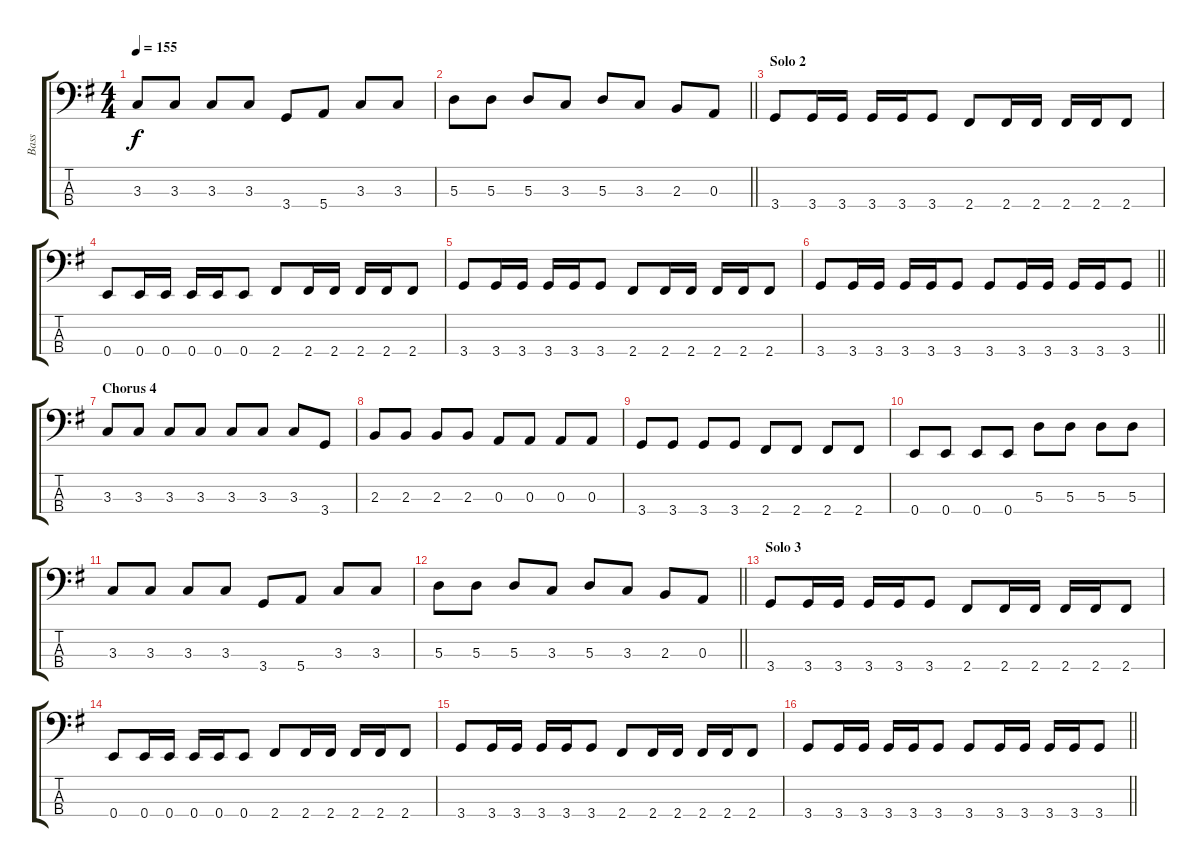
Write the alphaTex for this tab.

\track ("Bass" "Bass") {instrument electricbasspick}
\staff {score tabs}
\tuning (G2 D2 A1 E1) {hide}
\ts (4 4)
\tempo 155
\clef f4
\ks g
3.3.8{dy f} 3.3.8 3.3.8 3.3.8 3.4.8 5.4.8 3.3.8 3.3.8 |
\barLineRight lightlight
5.3.8 5.3.8 5.3.8 3.3.8 5.3.8 3.3.8 2.3.8 0.3.8 |
\section ("" "Solo 2")
3.4.8 3.4.16 3.4.16 3.4.16 3.4.16 3.4.8 2.4.8 2.4.16 2.4.16 2.4.16 2.4.16 2.4.8 |
0.4.8 0.4.16 0.4.16 0.4.16 0.4.16 0.4.8 2.4.8 2.4.16 2.4.16 2.4.16 2.4.16 2.4.8 |
3.4.8 3.4.16 3.4.16 3.4.16 3.4.16 3.4.8 2.4.8 2.4.16 2.4.16 2.4.16 2.4.16 2.4.8 |
\barLineRight lightlight
3.4.8 3.4.16 3.4.16 3.4.16 3.4.16 3.4.8 3.4.8 3.4.16 3.4.16 3.4.16 3.4.16 3.4.8 |
\section ("" "Chorus 4")
3.3.8 3.3.8 3.3.8 3.3.8 3.3.8 3.3.8 3.3.8 3.4.8 |
2.3.8 2.3.8 2.3.8 2.3.8 0.3.8 0.3.8 0.3.8 0.3.8 |
3.4.8 3.4.8 3.4.8 3.4.8 2.4.8 2.4.8 2.4.8 2.4.8 |
0.4.8 0.4.8 0.4.8 0.4.8 5.3.8 5.3.8 5.3.8 5.3.8 |
3.3.8 3.3.8 3.3.8 3.3.8 3.4.8 5.4.8 3.3.8 3.3.8 |
\barLineRight lightlight
5.3.8 5.3.8 5.3.8 3.3.8 5.3.8 3.3.8 2.3.8 0.3.8 |
\section ("" "Solo 3")
3.4.8 3.4.16 3.4.16 3.4.16 3.4.16 3.4.8 2.4.8 2.4.16 2.4.16 2.4.16 2.4.16 2.4.8 |
0.4.8 0.4.16 0.4.16 0.4.16 0.4.16 0.4.8 2.4.8 2.4.16 2.4.16 2.4.16 2.4.16 2.4.8 |
3.4.8 3.4.16 3.4.16 3.4.16 3.4.16 3.4.8 2.4.8 2.4.16 2.4.16 2.4.16 2.4.16 2.4.8 |
\barLineRight lightlight
3.4.8 3.4.16 3.4.16 3.4.16 3.4.16 3.4.8 3.4.8 3.4.16 3.4.16 3.4.16 3.4.16 3.4.8
